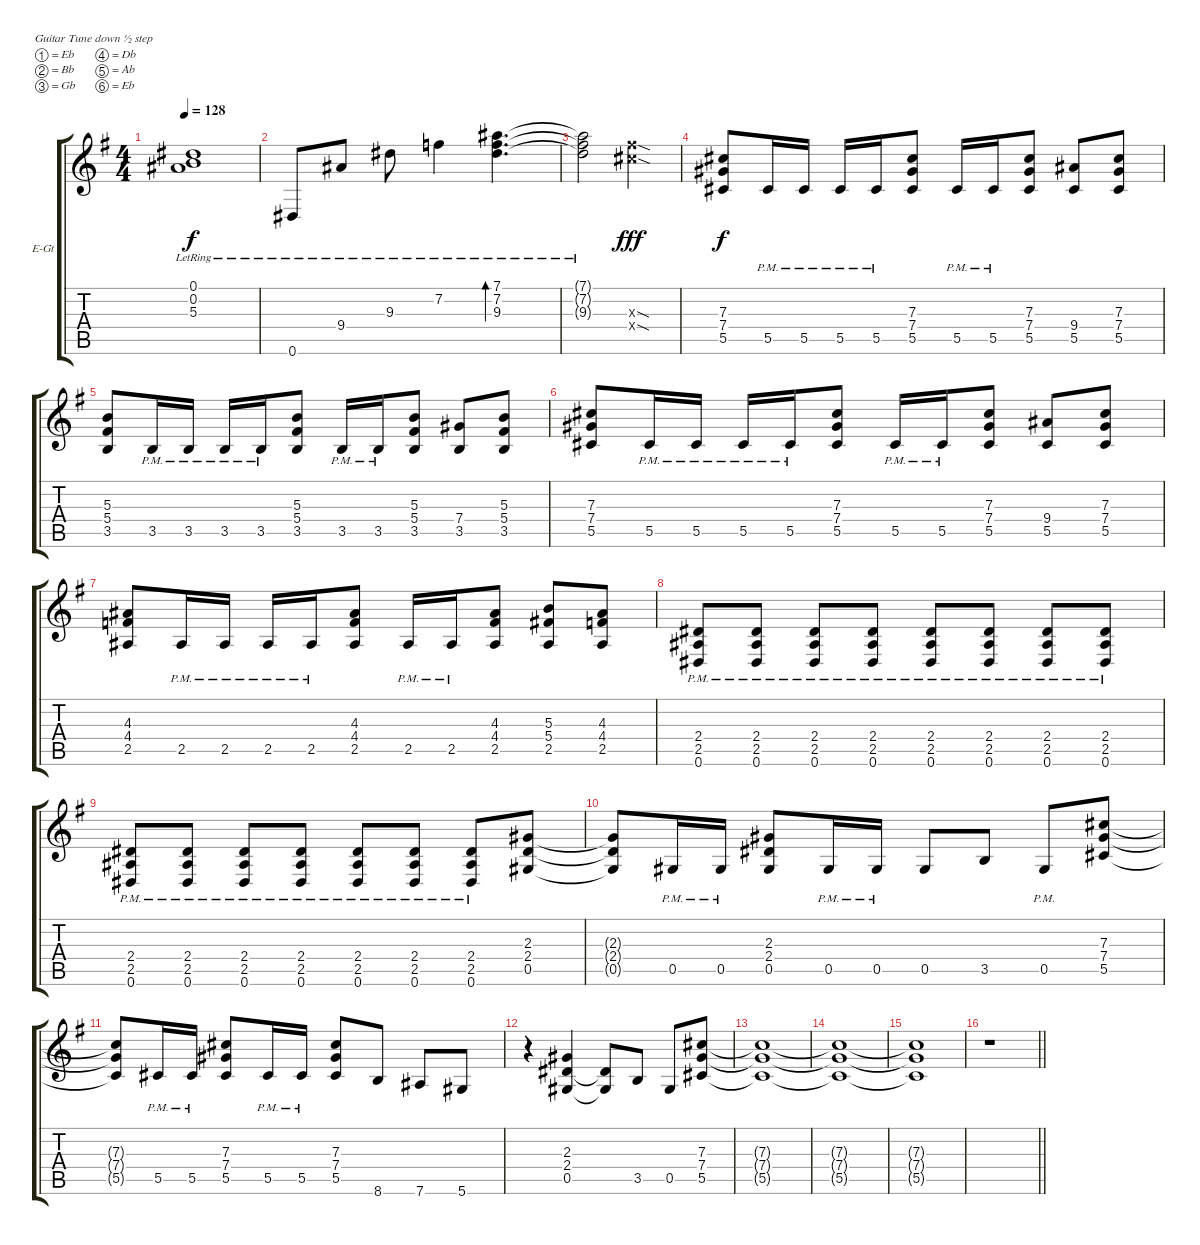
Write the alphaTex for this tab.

\bracketExtendMode groupsimilarinstruments
\firstSystemTrackNameOrientation horizontal
\otherSystemsTrackNameOrientation horizontal
\track ("Гитара 3" "E-Gt") {instrument distortionguitar}
\staff {score tabs}
\tuning (Eb4 Bb3 Gb3 Db3 Ab2 Eb2)
\ts (4 4)
\tempo 128
\clef g2
\ks eminor
(0.1{lr t} 0.2{t} 5.3{t}).1{dy f} |
0.6{lr}.8 9.4{lr}.8 9.3{lr}.8 7.2{lr}.4 (7.1{lr} 7.2 9.3).4{d bd 60} |
(7.1{lr t} 7.2{t} 9.3{t}).2 (12.3{sod x} 12.4{sod x}).2{dy fff} |
(7.4 5.5 7.3).8{dy f} 5.5{pm}.16 5.5{pm}.16 5.5{pm}.16 5.5{pm}.16 (7.4 5.5 7.3).8 5.5{pm}.16 5.5{pm}.16 (7.4 5.5 7.3).8 (9.4 5.5).8 (7.4 5.5 7.3).8 |
(5.4 3.5 5.3).8 3.5{pm}.16 3.5{pm}.16 3.5{pm}.16 3.5{pm}.16 (5.4 3.5 5.3).8 3.5{pm}.16 3.5{pm}.16 (5.4 3.5 5.3).8 (7.4 3.5).8 (5.4 3.5 5.3).8 |
(7.4 5.5 7.3).8 5.5{pm}.16 5.5{pm}.16 5.5{pm}.16 5.5{pm}.16 (7.4 5.5 7.3).8 5.5{pm}.16 5.5{pm}.16 (7.4 5.5 7.3).8 (9.4 5.5).8 (7.4 5.5 7.3).8 |
(4.4 2.5 4.3).8 2.5{pm}.16 2.5{pm}.16 2.5{pm}.16 2.5{pm}.16 (4.4 2.5 4.3).8 2.5{pm}.16 2.5{pm}.16 (4.4 2.5 4.3).8 (5.4 2.5 5.3).8 (4.4 2.5 4.3).8 |
(2.5{pm} 0.6{pm} 2.4).8 (2.5{pm} 0.6{pm} 2.4).8 (2.5{pm} 0.6{pm} 2.4).8 (2.5{pm} 0.6{pm} 2.4).8 (2.5{pm} 0.6{pm} 2.4).8 (2.5{pm} 0.6{pm} 2.4).8 (2.5{pm} 0.6{pm} 2.4).8 (2.5{pm} 0.6{pm} 2.4).8 |
(2.5{pm} 0.6{pm} 2.4).8 (2.5{pm} 0.6{pm} 2.4).8 (2.5{pm} 0.6{pm} 2.4).8 (2.5{pm} 0.6{pm} 2.4).8 (2.5{pm} 0.6{pm} 2.4).8 (2.5{pm} 0.6{pm} 2.4).8 (2.5{pm} 0.6{pm} 2.4).8 (2.4 0.5 2.3).8 |
(2.4{t} 0.5{t} 2.3{t}).8 0.5{pm}.16 0.5{pm}.16 (2.4 0.5 2.3).8 0.5{pm}.16 0.5{pm}.16 0.5.8 3.5.8 0.5{pm}.8 (7.4 5.5 7.3).8 |
(7.4{t} 5.5{t} 7.3{t}).8 5.5{pm}.16 5.5{pm}.16 (7.4 5.5 7.3).8 5.5{pm}.16 5.5{pm}.16 (7.4 5.5 7.3).8 8.6.8 7.6.8 5.6.8 |
r.4 (2.4 0.5 2.3).4 (2.4{t} 0.5{t}).8 3.5.8 0.5.8 (7.4 5.5 7.3).8 |
(7.4{t} 5.5{t} 7.3{t}).1 |
(7.4{t} 5.5{t} 7.3{t}).1 |
(7.4{t} 5.5{t} 7.3{t}).1 |
\barLineRight lightlight
r.1
